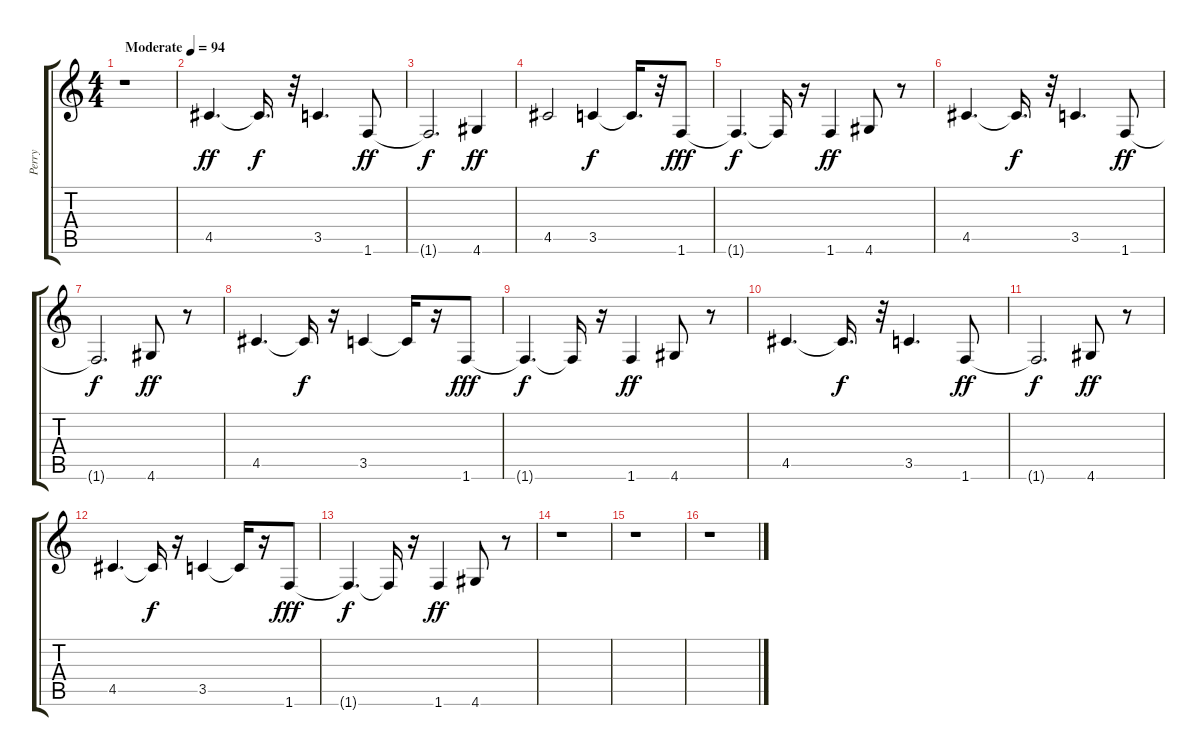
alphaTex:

\track ("Perry" "Perry") {instrument overdrivenguitar}
\staff {score tabs}
\tuning (E4 B3 G3 D3 A2 E2) {hide}
\ts (4 4)
\tempo (94 "Moderate")
\clef g2
\ks c
r.1{dy ff instrument overdrivenguitar} |
4.5.4{d} 4.5{t}.16{d dy f} r.32 3.5.4{d} 1.6.8{dy ff} |
1.6{t}.2{d dy f} 4.6.4{dy ff} |
4.5.2 3.5.4{dy f} 3.5{t}.16{d} r.32 1.6.8{dy fff} |
1.6{t}.4{d dy f} 1.6{t}.16 r.16 1.6.4{dy ff} 4.6.8 r.8 |
4.5.4{d} 4.5{t}.16{d dy f} r.32 3.5.4{d} 1.6.8{dy ff} |
1.6{t}.2{d dy f} 4.6.8{dy ff} r.8 |
4.5.4{d} 4.5{t}.16{dy f} r.16 3.5.4 3.5{t}.16 r.16 1.6.8{dy fff} |
1.6{t}.4{d dy f} 1.6{t}.16 r.16 1.6.4{dy ff} 4.6.8 r.8 |
4.5.4{d} 4.5{t}.16{d dy f} r.32 3.5.4{d} 1.6.8{dy ff} |
1.6{t}.2{d dy f} 4.6.8{dy ff} r.8 |
4.5.4{d} 4.5{t}.16{dy f} r.16 3.5.4 3.5{t}.16 r.16 1.6.8{dy fff} |
1.6{t}.4{d dy f} 1.6{t}.16 r.16 1.6.4{dy ff} 4.6.8 r.8 |
r.1 |
r.1 |
r.1
